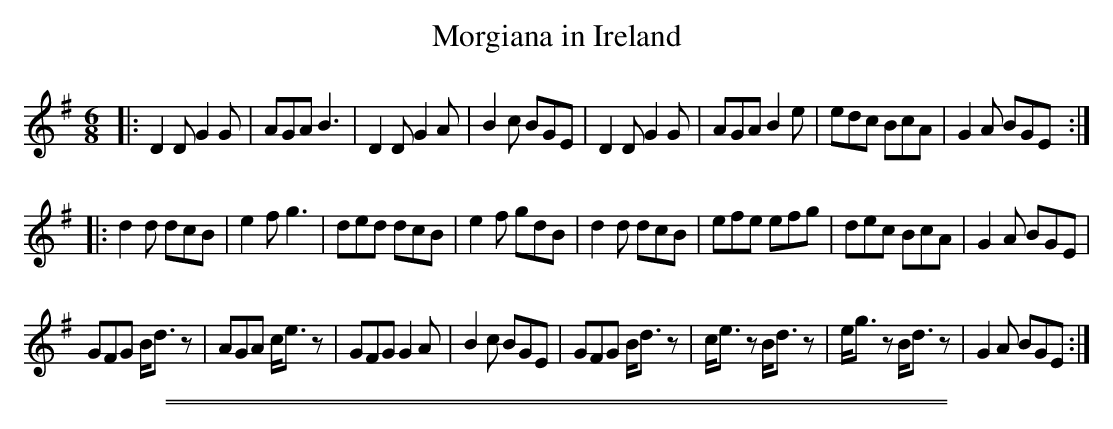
X:1
T: Morgiana in Ireland
M: 6/8
L: 1/8
K: G
|:\
D2D G2G | AGA B3 | D2D G2A | B2c BGE |\
D2D G2G | AGA B2e | edc BcA | G2A BGE :|
|:\
d2d dcB | e2f g3 | ded dcB | e2f gdB |\
d2d dcB | efe efg | dec BcA | G2A BGE |
GFG B<dz | AGA c<ez | GFG G2A | B2c BGE |\
GFG B<dz | c<ez B<dz | e<gz B<dz | G2A BGE :|
